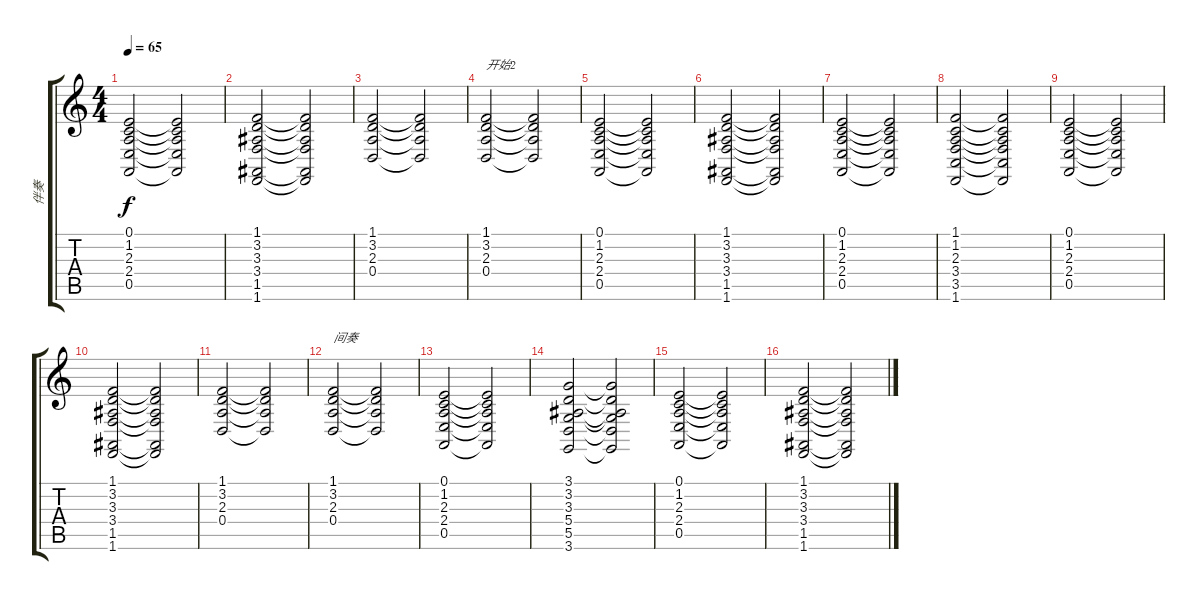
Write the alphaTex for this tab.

\track ("伴奏" "伴奏") {instrument synthstrings1}
\staff {score tabs}
\tuning (E4 B3 G3 D3 A2 E2) {hide}
\ts (4 4)
\tempo 65
\clef g2
\ks c
(0.1 1.2 2.3 2.4 0.5).2{dy f} (0.1{t} 1.2{t} 2.3{t} 2.4{t} 0.5{t}).2 |
(1.1 3.2 3.3 3.4 1.5 1.6).2 (1.1{t} 3.2{t} 3.3{t} 3.4{t} 1.5{t} 1.6{t}).2 |
(1.1 3.2 2.3 0.4).2 (1.1{t} 3.2{t} 2.3{t} 0.4{t}).2 |
(1.1 3.2 2.3 0.4).2{txt "开始2"} (1.1{t} 3.2{t} 2.3{t} 0.4{t}).2 |
(0.1 1.2 2.3 2.4 0.5).2 (0.1{t} 1.2{t} 2.3{t} 2.4{t} 0.5{t}).2 |
(1.1 3.2 3.3 3.4 1.5 1.6).2 (1.1{t} 3.2{t} 3.3{t} 3.4{t} 1.5{t} 1.6{t}).2 |
(0.1 1.2 2.3 2.4 0.5).2 (0.1{t} 1.2{t} 2.3{t} 2.4{t} 0.5{t}).2 |
(1.1 1.2 2.3 3.4 3.5 1.6).2 (1.1{t} 1.2{t} 2.3{t} 3.4{t} 3.5{t} 1.6{t}).2 |
(0.1 1.2 2.3 2.4 0.5).2 (0.1{t} 1.2{t} 2.3{t} 2.4{t} 0.5{t}).2 |
(1.1 3.2 3.3 3.4 1.5 1.6).2 (1.1{t} 3.2{t} 3.3{t} 3.4{t} 1.5{t} 1.6{t}).2 |
(1.1 3.2 2.3 0.4).2 (1.1{t} 3.2{t} 2.3{t} 0.4{t}).2 |
(1.1 3.2 2.3 0.4).2{txt "间奏"} (1.1{t} 3.2{t} 2.3{t} 0.4{t}).2 |
(0.1 1.2 2.3 2.4 0.5).2 (0.1{t} 1.2{t} 2.3{t} 2.4{t} 0.5{t}).2 |
(3.1 3.2 3.3 5.4 5.5 3.6).2 (3.1{t} 3.2{t} 3.3{t} 5.4{t} 5.5{t} 3.6{t}).2 |
(0.1 1.2 2.3 2.4 0.5).2 (0.1{t} 1.2{t} 2.3{t} 2.4{t} 0.5{t}).2 |
(1.1 3.2 3.3 3.4 1.5 1.6).2 (1.1{t} 3.2{t} 3.3{t} 3.4{t} 1.5{t} 1.6{t}).2
